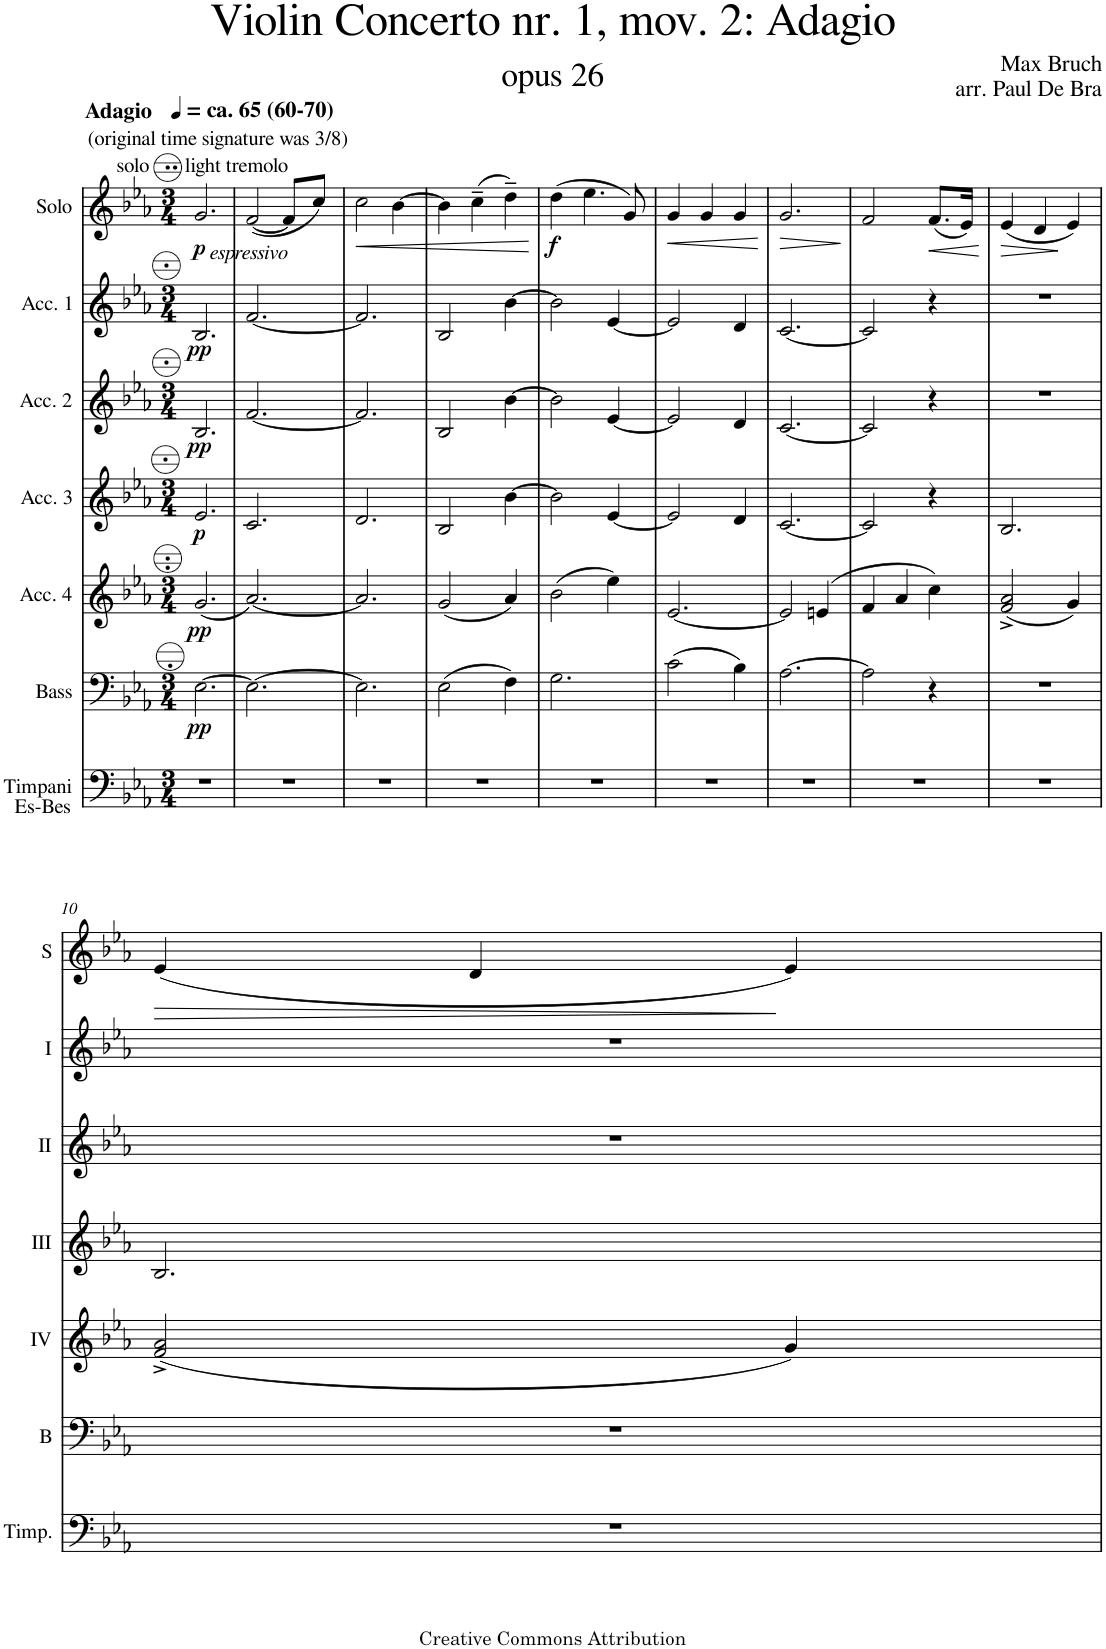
**kern	**kern	**dynam	**kern	**dynam	**kern	**dynam	**kern	**dynam	**kern	**dynam	**kern	**dynam
*part7	*part6	*part6	*part5	*part5	*part4	*part4	*part3	*part3	*part2	*part2	*part1	*part1
*staff7	*staff6	*staff6	*staff5	*staff5	*staff4	*staff4	*staff3	*staff3	*staff2	*staff2	*staff1	*staff1
*I"Timpani	*I"Bass	*	*I"Acc. 4	*	*I"Acc. 3	*	*I"Acc. 2	*	*I"Acc. 1	*	*I"Solo	*
*I'Timp.	*I'B	*	*	*	*	*	*	*	*	*	*I'S	*
*clefF4	*clefF4	*	*clefG2	*	*clefG2	*	*clefG2	*	*clefG2	*	*clefG2	*
*	*Trd7c12	*	*Trd7c12	*	*	*	*	*	*	*	*	*
*k[b-e-a-]	*k[b-e-a-]	*	*k[b-e-a-]	*	*k[b-e-a-]	*	*k[b-e-a-]	*	*k[b-e-a-]	*	*k[b-e-a-]	*
*M3/4	*M3/4	*	*M3/4	*	*M3/4	*	*M3/4	*	*M3/4	*	*M3/4	*
=1	=1	=1	=1	=1	=1	=1	=1	=1	=1	=1	=1	=1
!	!	!	!	!	!	!	!	!	!	!	!LO:TX:a:B:t=Adagio	!
!	!	!	!	!	!	!	!	!	!	!	!LO:TX:a:t=(original time signature was 3/8)	!
!	!	!	!	!	!	!	!	!	!	!	!LO:TX:a:t=solo       light tremolo	!
!	!	!	!	!	!	!	!	!	!	!	!LO:TX:a:B:t=ca. 65 (60-70)	!
!	!	!	!	!	!	!	!	!	!	!	!LO:TX:b:i:t=espressivo	!
!LO:TX:a:t=Es-Bes	!	!	!	!	!	!	!	!	!	!	!	!
!	!	!LO:DY:b	!	!LO:DY:b	!	!LO:DY:b	!	!LO:DY:b	!	!LO:DY:b	!	!LO:DY:b
2.r	[2.E-\	pp	(2.g/	pp	2.e-/	p	2.B-/	pp	2.B-/	pp	2.g/	p
=2	=2	=2	=2	=2	=2	=2	=2	=2	=2	=2	=2	=2
2.r	2.E-\_	.	[2.a-/)	.	2.c/	.	[2.f/	.	[2.f/	.	([2f/	.
.	.	.	.	.	.	.	.	.	.	.	8f/L]	.
.	.	.	.	.	.	.	.	.	.	.	8cc/J)	.
=3	=3	=3	=3	=3	=3	=3	=3	=3	=3	=3	=3	=3
!	!	!	!	!	!	!	!	!	!	!	!	!LO:HP:b
2.r	2.E-\]	.	2.a-/]	.	2.d/	.	2.f/]	.	2.f/]	.	2cc\	<
.	.	.	.	.	.	.	.	.	.	.	[4b-\	.
=4	=4	=4	=4	=4	=4	=4	=4	=4	=4	=4	=4	=4
2.r	(2E-\	.	(2g/	.	2B-/	.	2B-/	.	2B-/	.	4b-\]	.
.	.	.	.	.	.	.	.	.	.	.	(4cc~\	.
.	4F\)	.	4a-/)	.	[4b-\	.	[4b-\	.	[4b-\	.	4dd~\)	.
.	.	.	.	.	.	.	.	.	.	.	.	[
=5	=5	=5	=5	=5	=5	=5	=5	=5	=5	=5	=5	=5
!	!	!	!	!	!	!	!	!	!	!	!	!LO:DY:b
2.r	2.G\	.	(2b-\	.	2b-\]	.	2b-\]	.	2b-\]	.	(4dd\	f
.	.	.	.	.	.	.	.	.	.	.	4.ee-\	.
.	.	.	4ee-\)	.	[4e-/	.	[4e-/	.	[4e-/	.	.	.
.	.	.	.	.	.	.	.	.	.	.	8g/)	.
=6	=6	=6	=6	=6	=6	=6	=6	=6	=6	=6	=6	=6
!	!	!	!	!	!	!	!	!	!	!	!	!LO:HP:b
2.r	(2c\	.	[2.e-/	.	2e-/]	.	2e-/]	.	2e-/]	.	4g/	<
.	.	.	.	.	.	.	.	.	.	.	4g/	.
.	4B-\)	.	.	.	4d/	.	4d/	.	4d/	.	4g/	.
.	.	.	.	.	.	.	.	.	.	.	.	[
=7	=7	=7	=7	=7	=7	=7	=7	=7	=7	=7	=7	=7
!	!	!	!	!	!	!	!	!	!	!	!	!LO:HP:b
2.r	[2.A-\	.	2e-/]	.	[2.c/	.	[2.c/	.	[2.c/	.	2.g/	>
.	.	.	(4en/	.	.	.	.	.	.	.	.	.
.	.	.	.	.	.	.	.	.	.	.	.	]
=8	=8	=8	=8	=8	=8	=8	=8	=8	=8	=8	=8	=8
2.r	2A-\]	.	4f/	.	2c/]	.	2c/]	.	2c/]	.	2f/	.
.	.	.	4a-/	.	.	.	.	.	.	.	.	.
!	!	!	!	!	!	!	!	!	!	!	!	!LO:HP:b
.	4r	.	4cc\)	.	4r	.	4r	.	4r	.	(8.f/L	<
.	.	.	.	.	.	.	.	.	.	.	16e-/Jk)	.
.	.	.	.	.	.	.	.	.	.	.	.	[
=9	=9	=9	=9	=9	=9	=9	=9	=9	=9	=9	=9	=9
!	!	!	!	!	!	!	!	!	!	!	!	!LO:HP:b
2.r	2.r	.	(2f/^ 2a-/^	.	2.B-/	.	2.r	.	2.r	.	(4e-/	>
.	.	.	.	.	.	.	.	.	.	.	4d/	.
.	.	.	4g/)	.	.	.	.	.	.	.	4e-/)	]
!!LO:LB:g=z
=10	=10	=10	=10	=10	=10	=10	=10	=10	=10	=10	=10	=10
!	!	!	!	!	!	!	!	!	!	!	!	!LO:HP:b
2.r	2.r	.	(2f/^ 2a-/^	.	2.B-/	.	2.r	.	2.r	.	(4e-/	>
.	.	.	.	.	.	.	.	.	.	.	4d/	.
.	.	.	4g/)	.	.	.	.	.	.	.	4e-/)	]
=	=	=	=	=	=	=	=	=	=	=	=	=
*-	*-	*-	*-	*-	*-	*-	*-	*-	*-	*-	*-	*-
